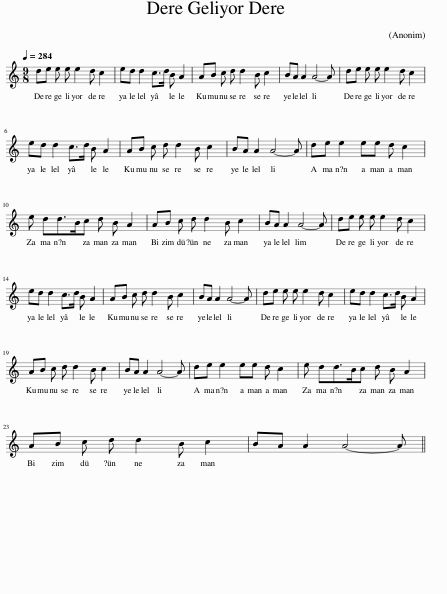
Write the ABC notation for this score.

X:1
L:1/8
Q:1/4=284
M:9/8
I:linebreak $
K:C
V:1 treble
V:1
 de e e e2 d c2 | ed d2 c>d B A2 | AB c d d2 B c2 | BA A2 A4- A | de e e e2 d c2 |$ %5
 ed d2 c>d B A2 | AB c d d2 B c2 | BA A2 A4- A | de e2 ee d c2 |$ e dd>Bc d B A2 | %10
 AB c d d2 B c2 | BA A2 A4- A | de e e e2 d c2 |$ ed d2 c>d B A2 | AB c d d2 B c2 | %15
 BA A2 A4- A | de e e e2 d c2 | ed d2 c>d B A2 |$ AB c d d2 B c2 | BA A2 A4- A | %20
 de e2 ee d c2 | e dd>Bc d B A2 |$ AB c d d2 B c2 | BA A2 A4- A || %24
